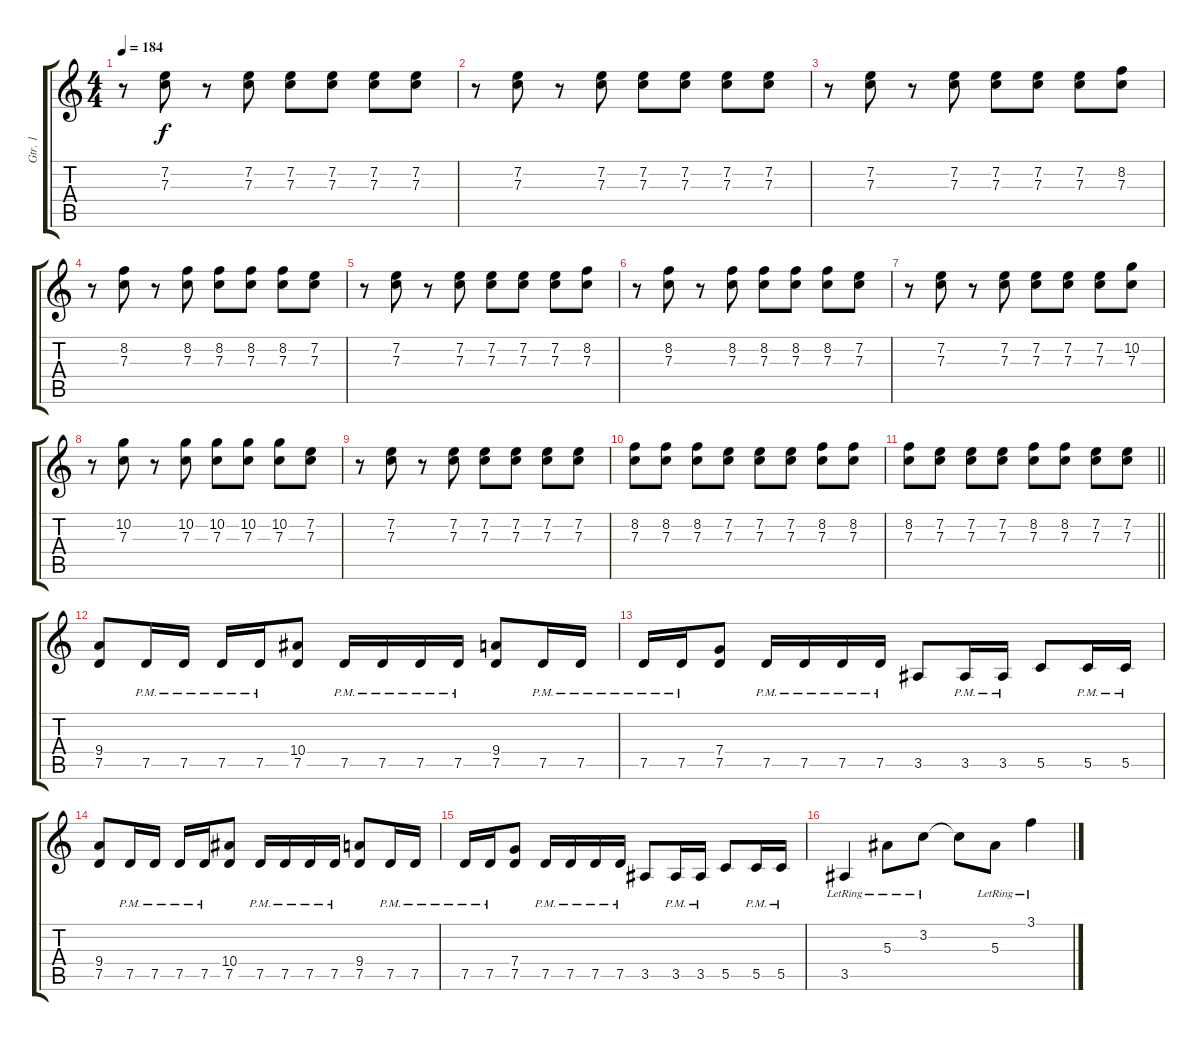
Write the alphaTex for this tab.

\track ("Gtr. 1" "Gtr. 1") {instrument overdrivenguitar}
\staff {score tabs}
\tuning (D4 A3 F3 C3 G2 C2) {hide}
\ts (4 4)
\tempo 184
\clef g2
\ks c
r.8{dy f} (7.2 7.3).8 r.8 (7.2 7.3).8 (7.2 7.3).8 (7.2 7.3).8 (7.2 7.3).8 (7.2 7.3).8 |
r.8 (7.2 7.3).8 r.8 (7.2 7.3).8 (7.2 7.3).8 (7.2 7.3).8 (7.2 7.3).8 (7.2 7.3).8 |
r.8 (7.2 7.3).8 r.8 (7.2 7.3).8 (7.2 7.3).8 (7.2 7.3).8 (7.2 7.3).8 (8.2 7.3).8 |
r.8 (8.2 7.3).8 r.8 (8.2 7.3).8 (8.2 7.3).8 (8.2 7.3).8 (8.2 7.3).8 (7.2 7.3).8 |
r.8 (7.2 7.3).8 r.8 (7.2 7.3).8 (7.2 7.3).8 (7.2 7.3).8 (7.2 7.3).8 (8.2 7.3).8 |
r.8 (8.2 7.3).8 r.8 (8.2 7.3).8 (8.2 7.3).8 (8.2 7.3).8 (8.2 7.3).8 (7.2 7.3).8 |
r.8 (7.2 7.3).8 r.8 (7.2 7.3).8 (7.2 7.3).8 (7.2 7.3).8 (7.2 7.3).8 (10.2 7.3).8 |
r.8 (10.2 7.3).8 r.8 (10.2 7.3).8 (10.2 7.3).8 (10.2 7.3).8 (10.2 7.3).8 (7.2 7.3).8 |
r.8 (7.2 7.3).8 r.8 (7.2 7.3).8 (7.2 7.3).8 (7.2 7.3).8 (7.2 7.3).8 (7.2 7.3).8 |
(8.2 7.3).8 (8.2 7.3).8 (8.2 7.3).8 (7.2 7.3).8 (7.2 7.3).8 (7.2 7.3).8 (8.2 7.3).8 (8.2 7.3).8 |
\barLineRight lightlight
(8.2 7.3).8 (7.2 7.3).8 (7.2 7.3).8 (7.2 7.3).8 (8.2 7.3).8 (8.2 7.3).8 (7.2 7.3).8 (7.2 7.3).8 |
(9.4 7.5).8 7.5{pm}.16 7.5{pm}.16 7.5{pm}.16 7.5{pm}.16 (10.4 7.5).8 7.5{pm}.16 7.5{pm}.16 7.5{pm}.16 7.5{pm}.16 (9.4 7.5).8 7.5{pm}.16 7.5{pm}.16 |
7.5{pm}.16 7.5{pm}.16 (7.4 7.5).8 7.5{pm}.16 7.5{pm}.16 7.5{pm}.16 7.5{pm}.16 3.5.8 3.5{pm}.16 3.5{pm}.16 5.5.8 5.5{pm}.16 5.5{pm}.16 |
(9.4 7.5).8 7.5{pm}.16 7.5{pm}.16 7.5{pm}.16 7.5{pm}.16 (10.4 7.5).8 7.5{pm}.16 7.5{pm}.16 7.5{pm}.16 7.5{pm}.16 (9.4 7.5).8 7.5{pm}.16 7.5{pm}.16 |
7.5{pm}.16 7.5{pm}.16 (7.4 7.5).8 7.5{pm}.16 7.5{pm}.16 7.5{pm}.16 7.5{pm}.16 3.5.8 3.5{pm}.16 3.5{pm}.16 5.5.8 5.5{pm}.16 5.5{pm}.16 |
3.5{lr}.4 5.3{lr}.8 3.2{lr}.8 3.2{t}.8 5.3{lr}.8 3.1{lr}.4
